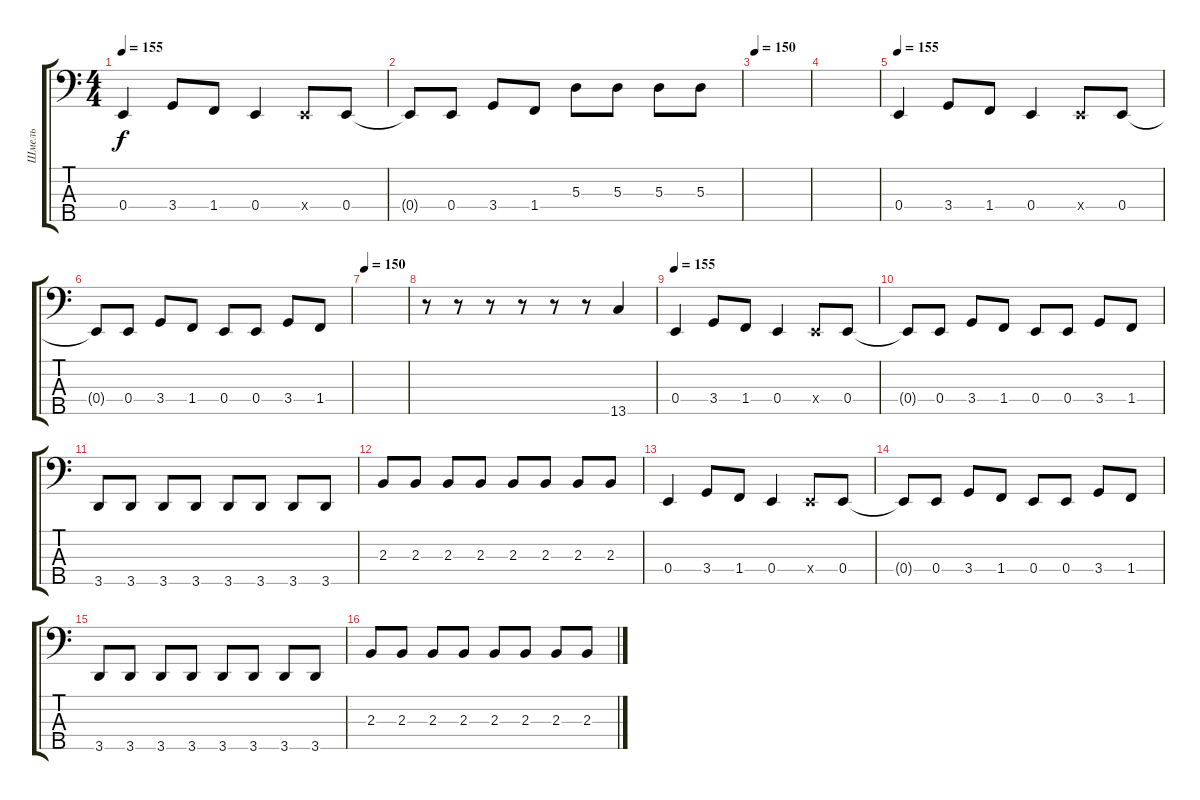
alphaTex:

\track ("Шмель" "Шмель") {instrument electricbassfinger}
\staff {score tabs}
\tuning (G2 D2 A1 E1 B0) {hide}
\ts (4 4)
\tempo 155
\clef f4
\ks c
0.4.4{dy f} 3.4.8 1.4.8 0.4.4 0.4{x}.8 0.4.8 |
0.4{t}.8 0.4.8 3.4.8 1.4.8 5.3.8 5.3.8 5.3.8 5.3.8 |
\tempo 150
|
|
\tempo 155
0.4.4 3.4.8 1.4.8 0.4.4 0.4{x}.8 0.4.8 |
0.4{t}.8 0.4.8 3.4.8 1.4.8 0.4.8 0.4.8 3.4.8 1.4.8 |
\tempo 150
|
r.8 r.8 r.8 r.8 r.8 r.8 13.5.4 |
\tempo 155
0.4.4 3.4.8 1.4.8 0.4.4 0.4{x}.8 0.4.8 |
0.4{t}.8 0.4.8 3.4.8 1.4.8 0.4.8 0.4.8 3.4.8 1.4.8 |
3.5.8 3.5.8 3.5.8 3.5.8 3.5.8 3.5.8 3.5.8 3.5.8 |
2.3.8 2.3.8 2.3.8 2.3.8 2.3.8 2.3.8 2.3.8 2.3.8 |
0.4.4 3.4.8 1.4.8 0.4.4 0.4{x}.8 0.4.8 |
0.4{t}.8 0.4.8 3.4.8 1.4.8 0.4.8 0.4.8 3.4.8 1.4.8 |
3.5.8 3.5.8 3.5.8 3.5.8 3.5.8 3.5.8 3.5.8 3.5.8 |
2.3.8 2.3.8 2.3.8 2.3.8 2.3.8 2.3.8 2.3.8 2.3.8
